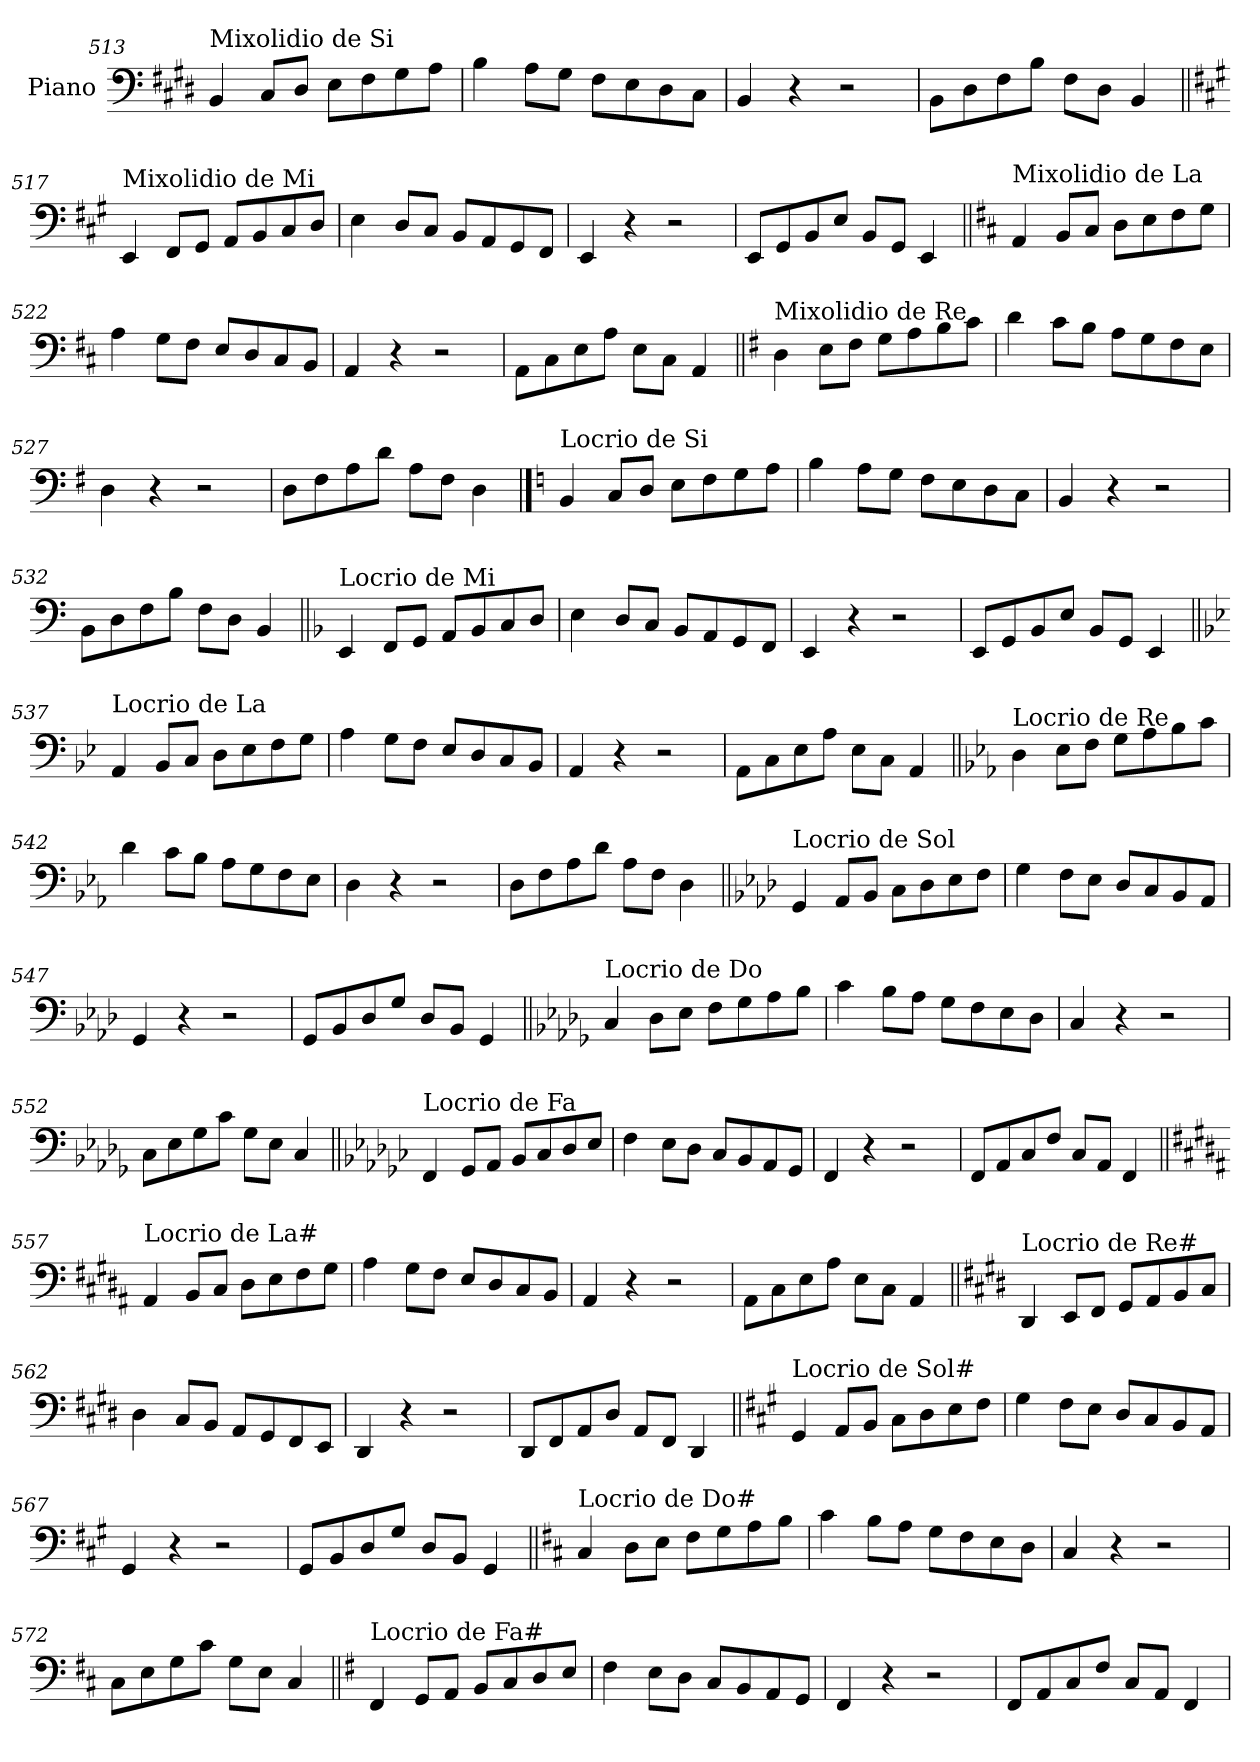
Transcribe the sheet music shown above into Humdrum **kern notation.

**kern
*part1
*staff1
*I"Piano
*I'Pno.
!!LO:LB:g=z
*clefF4
*k[f#c#g#d#]
=513
!LO:TX:a:t=Mixolidio de Si
4BB/
8C#/L
8D#/J
8E\L
8F#\
8G#\
8A\J
=514
4B\
8A\L
8G#\J
8F#\L
8E\
8D#\
8C#\J
=515
4BB/
4r
2r
=516
8BB\L
8D#\
8F#\
8B\J
8F#\L
8D#\J
4BB/
!!LO:LB:g=z
=517||
*k[f#c#g#]
!LO:TX:a:t=Mixolidio de Mi
4EE/
8FF#/L
8GG#/J
8AA/L
8BB/
8C#/
8D/J
=518
4E\
8D/L
8C#/J
8BB/L
8AA/
8GG#/
8FF#/J
=519
4EE/
4r
2r
=520
8EE/L
8GG#/
8BB/
8E/J
8BB/L
8GG#/J
4EE/
!!LO:LB:g=z
=521||
*k[f#c#]
!LO:TX:a:t=Mixolidio de La
4AA/
8BB/L
8C#/J
8D\L
8E\
8F#\
8G\J
=522
4A\
8G\L
8F#\J
8E/L
8D/
8C#/
8BB/J
=523
4AA/
4r
2r
=524
8AA\L
8C#\
8E\
8A\J
8E\L
8C#\J
4AA/
!!LO:LB:g=z
=525||
*k[f#]
!LO:TX:a:t=Mixolidio de Re
4D\
8E\L
8F#\J
8G\L
8A\
8B\
8c\J
=526
4d\
8c\L
8B\J
8A\L
8G\
8F#\
8E\J
=527
4D\
4r
2r
=528
8D\L
8F#\
8A\
8d\J
8A\L
8F#\J
4D\
!!LO:PB:g=z
==529
*k[]
!LO:TX:a:t=Locrio de Si
4BB/
8C/L
8D/J
8E\L
8F\
8G\
8A\J
=530
4B\
8A\L
8G\J
8F\L
8E\
8D\
8C\J
=531
4BB/
4r
2r
=532
8BB\L
8D\
8F\
8B\J
8F\L
8D\J
4BB/
!!LO:LB:g=z
=533||
*k[b-]
!LO:TX:a:t=Locrio de Mi
4EE/
8FF/L
8GG/J
8AA/L
8BB-/
8C/
8D/J
=534
4E\
8D/L
8C/J
8BB-/L
8AA/
8GG/
8FF/J
=535
4EE/
4r
2r
=536
8EE/L
8GG/
8BB-/
8E/J
8BB-/L
8GG/J
4EE/
!!LO:LB:g=z
=537||
*k[b-e-]
!LO:TX:a:t=Locrio de La
4AA/
8BB-/L
8C/J
8D\L
8E-\
8F\
8G\J
=538
4A\
8G\L
8F\J
8E-/L
8D/
8C/
8BB-/J
=539
4AA/
4r
2r
=540
8AA\L
8C\
8E-\
8A\J
8E-\L
8C\J
4AA/
!!LO:LB:g=z
=541||
*k[b-e-a-]
!LO:TX:a:t=Locrio de Re
4D\
8E-\L
8F\J
8G\L
8A-\
8B-\
8c\J
=542
4d\
8c\L
8B-\J
8A-\L
8G\
8F\
8E-\J
=543
4D\
4r
2r
=544
8D\L
8F\
8A-\
8d\J
8A-\L
8F\J
4D\
!!LO:LB:g=z
=545||
*k[b-e-a-d-]
!LO:TX:a:t=Locrio de Sol
4GG/
8AA-/L
8BB-/J
8C\L
8D-\
8E-\
8F\J
=546
4G\
8F\L
8E-\J
8D-/L
8C/
8BB-/
8AA-/J
=547
4GG/
4r
2r
=548
8GG/L
8BB-/
8D-/
8G/J
8D-/L
8BB-/J
4GG/
!!LO:LB:g=z
=549||
*k[b-e-a-d-g-]
!LO:TX:a:t=Locrio de Do
4C/
8D-\L
8E-\J
8F\L
8G-\
8A-\
8B-\J
=550
4c\
8B-\L
8A-\J
8G-\L
8F\
8E-\
8D-\J
=551
4C/
4r
2r
=552
8C\L
8E-\
8G-\
8c\J
8G-\L
8E-\J
4C/
!!LO:LB:g=z
=553||
*k[b-e-a-d-g-c-]
!LO:TX:a:t=Locrio de Fa
4FF/
8GG-/L
8AA-/J
8BB-/L
8C-/
8D-/
8E-/J
=554
4F\
8E-\L
8D-\J
8C-/L
8BB-/
8AA-/
8GG-/J
=555
4FF/
4r
2r
=556
8FF/L
8AA-/
8C-/
8F/J
8C-/L
8AA-/J
4FF/
!!LO:LB:g=z
=557||
*k[f#c#g#d#a#]
!LO:TX:a:t=Locrio de La#
4AA#/
8BB/L
8C#/J
8D#\L
8E\
8F#\
8G#\J
=558
4A#\
8G#\L
8F#\J
8E/L
8D#/
8C#/
8BB/J
=559
4AA#/
4r
2r
=560
8AA#\L
8C#\
8E\
8A#\J
8E\L
8C#\J
4AA#/
!!LO:LB:g=z
=561||
*k[f#c#g#d#]
!LO:TX:a:t=Locrio de Re#
4DD#/
8EE/L
8FF#/J
8GG#/L
8AA/
8BB/
8C#/J
=562
4D#\
8C#/L
8BB/J
8AA/L
8GG#/
8FF#/
8EE/J
=563
4DD#/
4r
2r
=564
8DD#/L
8FF#/
8AA/
8D#/J
8AA/L
8FF#/J
4DD#/
!!LO:LB:g=z
=565||
*k[f#c#g#]
!LO:TX:a:t=Locrio de Sol#
4GG#/
8AA/L
8BB/J
8C#\L
8D\
8E\
8F#\J
=566
4G#\
8F#\L
8E\J
8D/L
8C#/
8BB/
8AA/J
=567
4GG#/
4r
2r
=568
8GG#/L
8BB/
8D/
8G#/J
8D/L
8BB/J
4GG#/
!!LO:LB:g=z
=569||
*k[f#c#]
!LO:TX:a:t=Locrio de Do#
4C#/
8D\L
8E\J
8F#\L
8G\
8A\
8B\J
=570
4c#\
8B\L
8A\J
8G\L
8F#\
8E\
8D\J
=571
4C#/
4r
2r
=572
8C#\L
8E\
8G\
8c#\J
8G\L
8E\J
4C#/
!!LO:LB:g=z
=573||
*k[f#]
!LO:TX:a:t=Locrio de Fa#
4FF#/
8GG/L
8AA/J
8BB/L
8C/
8D/
8E/J
=574
4F#\
8E\L
8D\J
8C/L
8BB/
8AA/
8GG/J
=575
4FF#/
4r
2r
=576
8FF#/L
8AA/
8C/
8F#/J
8C/L
8AA/J
4FF#/
=
*-
